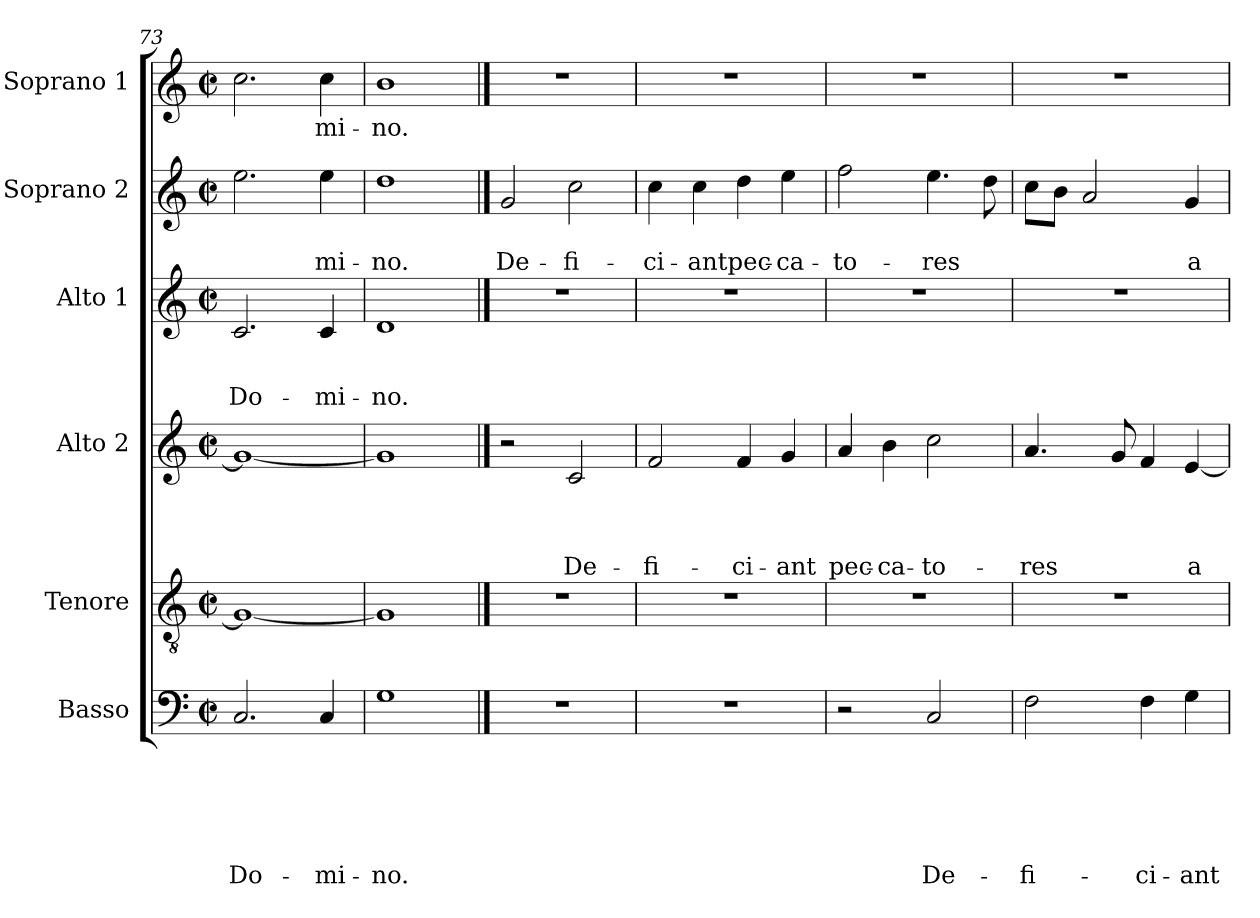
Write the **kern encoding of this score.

**kern	**text	**text	**text	**text	**text	**text	**kern	**text	**kern	**text	**text	**text	**text	**kern	**text	**text	**text	**kern	**text	**text	**kern	**text
*part6	*part6	*part6	*part6	*part6	*part6	*part6	*part5	*part5	*part4	*part4	*part4	*part4	*part4	*part3	*part3	*part3	*part3	*part2	*part2	*part2	*part1	*part1
*staff6	*staff6	*staff6	*staff6	*staff6	*staff6	*staff6	*staff5	*staff5	*staff4	*staff4	*staff4	*staff4	*staff4	*staff3	*staff3	*staff3	*staff3	*staff2	*staff2	*staff2	*staff1	*staff1
*I"Basso	*	*	*	*	*	*	*I"Tenore	*	*I"Alto 2	*	*	*	*	*I"Alto 1	*	*	*	*I"Soprano 2	*	*	*I"Soprano 1	*
*I'B	*	*	*	*	*	*	*I'T	*	*I'A2	*	*	*	*	*I'A1	*	*	*	*I'S 2	*	*	*I'S 1	*
*clefF4	*	*	*	*	*	*	*clefGv2	*	*clefG2	*	*	*	*	*clefG2	*	*	*	*clefG2	*	*	*clefG2	*
*k[]	*	*	*	*	*	*	*k[]	*	*k[]	*	*	*	*	*k[]	*	*	*	*k[]	*	*	*k[]	*
*C:	*	*	*	*	*	*	*C:	*	*C:	*	*	*	*	*C:	*	*	*	*C:	*	*	*C:	*
*M2/2	*	*	*	*	*	*	*M2/2	*	*M2/2	*	*	*	*	*M2/2	*	*	*	*M2/2	*	*	*M2/2	*
*met(c|)	*	*	*	*	*	*	*met(c|)	*	*met(c|)	*	*	*	*	*met(c|)	*	*	*	*met(c|)	*	*	*met(c|)	*
=73	=73	=73	=73	=73	=73	=73	=73	=73	=73	=73	=73	=73	=73	=73	=73	=73	=73	=73	=73	=73	=73	=73
!	!	!	!	!	!	!LO:LY:b	!	!	!	!	!	!	!	!	!	!	!LO:LY:b	!	!	!	!	!
2.C/	.	.	.	.	.	Do-	1G_	.	1g_	.	.	.	.	2.c/	.	.	Do-	2.ee\	.	.	2.cc\	.
!	!	!	!	!	!	!LO:LY:b	!	!	!	!	!	!	!	!	!	!	!LO:LY:b	!	!	!LO:LY:b	!	!LO:LY:b
4C/	.	.	.	.	.	-mi-	.	.	.	.	.	.	.	4c/	.	.	-mi-	4ee\	.	-mi-	4cc\	-mi-
=74	=74	=74	=74	=74	=74	=74	=74	=74	=74	=74	=74	=74	=74	=74	=74	=74	=74	=74	=74	=74	=74	=74
!	!	!	!	!	!	!LO:LY:b	!	!	!	!	!	!	!	!	!	!	!LO:LY:b	!	!	!LO:LY:b	!	!LO:LY:b
1G	.	.	.	.	.	-no.	1G]	.	1g]	.	.	.	.	1d	.	.	-no.	1dd	.	-no.	1b	-no.
!!LO:PB:g=z
==75	==75	==75	==75	==75	==75	==75	==75	==75	==75	==75	==75	==75	==75	==75	==75	==75	==75	==75	==75	==75	==75	==75
!	!	!	!	!	!	!	!	!	!	!	!	!	!	!	!	!	!	!	!	!LO:LY:b	!	!
1r	.	.	.	.	.	.	1r	.	2r	.	.	.	.	1r	.	.	.	2g/	.	De-	1r	.
!	!	!	!	!	!	!	!	!	!	!	!	!	!LO:LY:b	!	!	!	!	!	!	!LO:LY:b	!	!
.	.	.	.	.	.	.	.	.	2c/	.	.	.	De-	.	.	.	.	2cc\	.	-fi-	.	.
=76	=76	=76	=76	=76	=76	=76	=76	=76	=76	=76	=76	=76	=76	=76	=76	=76	=76	=76	=76	=76	=76	=76
!	!	!	!	!	!	!	!	!	!	!	!	!	!LO:LY:b	!	!	!	!	!	!	!LO:LY:b	!	!
1r	.	.	.	.	.	.	1r	.	2f/	.	.	.	-fi-	1r	.	.	.	4cc\	.	-ci-	1r	.
!	!	!	!	!	!	!	!	!	!	!	!	!	!	!	!	!	!	!	!	!LO:LY:b	!	!
.	.	.	.	.	.	.	.	.	.	.	.	.	.	.	.	.	.	4cc\	.	-ant	.	.
!	!	!	!	!	!	!	!	!	!	!	!	!	!LO:LY:b	!	!	!	!	!	!	!LO:LY:b	!	!
.	.	.	.	.	.	.	.	.	4f/	.	.	.	-ci-	.	.	.	.	4dd\	.	pec-	.	.
!	!	!	!	!	!	!	!	!	!	!	!	!	!LO:LY:b	!	!	!	!	!	!	!LO:LY:b	!	!
.	.	.	.	.	.	.	.	.	4g/	.	.	.	-ant	.	.	.	.	4ee\	.	-ca-	.	.
=77	=77	=77	=77	=77	=77	=77	=77	=77	=77	=77	=77	=77	=77	=77	=77	=77	=77	=77	=77	=77	=77	=77
!	!	!	!	!	!	!	!	!	!	!	!	!	!LO:LY:b	!	!	!	!	!	!	!LO:LY:b	!	!
2r	.	.	.	.	.	.	1r	.	4a/	.	.	.	pec-	1r	.	.	.	2ff\	.	-to-	1r	.
!	!	!	!	!	!	!	!	!	!	!	!	!	!LO:LY:b	!	!	!	!	!	!	!	!	!
.	.	.	.	.	.	.	.	.	4b\	.	.	.	-ca-	.	.	.	.	.	.	.	.	.
!	!	!	!	!	!	!LO:LY:b	!	!	!	!	!	!	!LO:LY:b	!	!	!	!	!	!	!LO:LY:b	!	!
2C/	.	.	.	.	.	De-	.	.	2cc\	.	.	.	-to-	.	.	.	.	4.ee\	.	-res	.	.
.	.	.	.	.	.	.	.	.	.	.	.	.	.	.	.	.	.	8dd\	.	.	.	.
=78	=78	=78	=78	=78	=78	=78	=78	=78	=78	=78	=78	=78	=78	=78	=78	=78	=78	=78	=78	=78	=78	=78
!	!	!	!	!	!	!LO:LY:b	!	!	!	!	!	!	!LO:LY:b	!	!	!	!	!	!	!	!	!
2F\	.	.	.	.	.	-fi-	1r	.	4.a/	.	.	.	-res	1r	.	.	.	8cc\L	.	.	1r	.
.	.	.	.	.	.	.	.	.	.	.	.	.	.	.	.	.	.	8b\J	.	.	.	.
.	.	.	.	.	.	.	.	.	.	.	.	.	.	.	.	.	.	2a/	.	.	.	.
.	.	.	.	.	.	.	.	.	8g/	.	.	.	.	.	.	.	.	.	.	.	.	.
!	!	!	!	!	!	!LO:LY:b	!	!	!	!	!	!	!	!	!	!	!	!	!	!	!	!
4F\	.	.	.	.	.	-ci-	.	.	4f/	.	.	.	.	.	.	.	.	.	.	.	.	.
!	!	!	!	!	!	!LO:LY:b	!	!	!	!	!	!	!LO:LY:b	!	!	!	!	!	!	!LO:LY:b	!	!
4G\	.	.	.	.	.	-ant	.	.	[<4e/	.	.	.	a	.	.	.	.	4g/	.	a	.	.
=	=	=	=	=	=	=	=	=	=	=	=	=	=	=	=	=	=	=	=	=	=	=
*-	*-	*-	*-	*-	*-	*-	*-	*-	*-	*-	*-	*-	*-	*-	*-	*-	*-	*-	*-	*-	*-	*-
